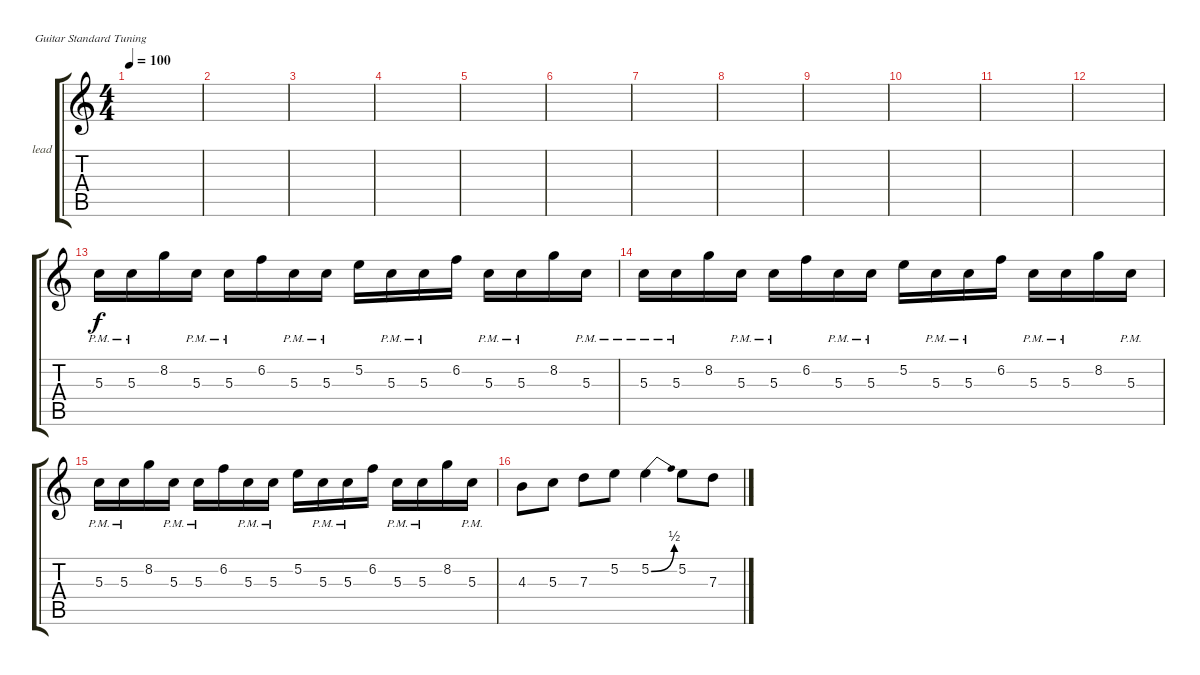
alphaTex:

\defaultSystemsLayout 4
\bracketExtendMode groupsimilarinstruments
\firstSystemTrackNameOrientation horizontal
\otherSystemsTrackNameOrientation horizontal
\track ("Lead" "lead") {instrument distortionguitar}
\staff {score tabs}
\tuning (E4 B3 G3 D3 A2 E2)
\ts (4 4)
\tempo 100
\clef g2
\scale
0.333333
\ks c
|
\scale
0.333333 |
\scale
0.333333 |
\scale
0.333333 |
\scale
0.333333 |
\scale
0.333333 |
\scale
0.333333 |
\scale
0.333333 |
\scale
0.333333 |
\scale
0.333333 |
\scale
0.333333 |
\scale
0.333333 |
\scale
0.333333 5.3{pm}.16 5.3{pm}.16 8.2.16 5.3{pm}.16 5.3{pm}.16 6.2.16 5.3{pm}.16 5.3{pm}.16 5.2.16 5.3{pm}.16 5.3{pm}.16 6.2.16 5.3{pm}.16 5.3{pm}.16 8.2.16 5.3{pm}.16 |
\scale
0.333333 5.3{pm}.16 5.3{pm}.16 8.2.16 5.3{pm}.16 5.3{pm}.16 6.2.16 5.3{pm}.16 5.3{pm}.16 5.2.16 5.3{pm}.16 5.3{pm}.16 6.2.16 5.3{pm}.16 5.3{pm}.16 8.2.16 5.3{pm}.16 |
\scale
0.333333 5.3{pm}.16 5.3{pm}.16 8.2.16 5.3{pm}.16 5.3{pm}.16 6.2.16 5.3{pm}.16 5.3{pm}.16 5.2.16 5.3{pm}.16 5.3{pm}.16 6.2.16 5.3{pm}.16 5.3{pm}.16 8.2.16 5.3{pm}.16 |
\scale
0.333333 4.3.8 5.3.8 7.3.8 5.2.8 5.2{be (bend 0 0 60 2)}.4 5.2.8 7.3.8
